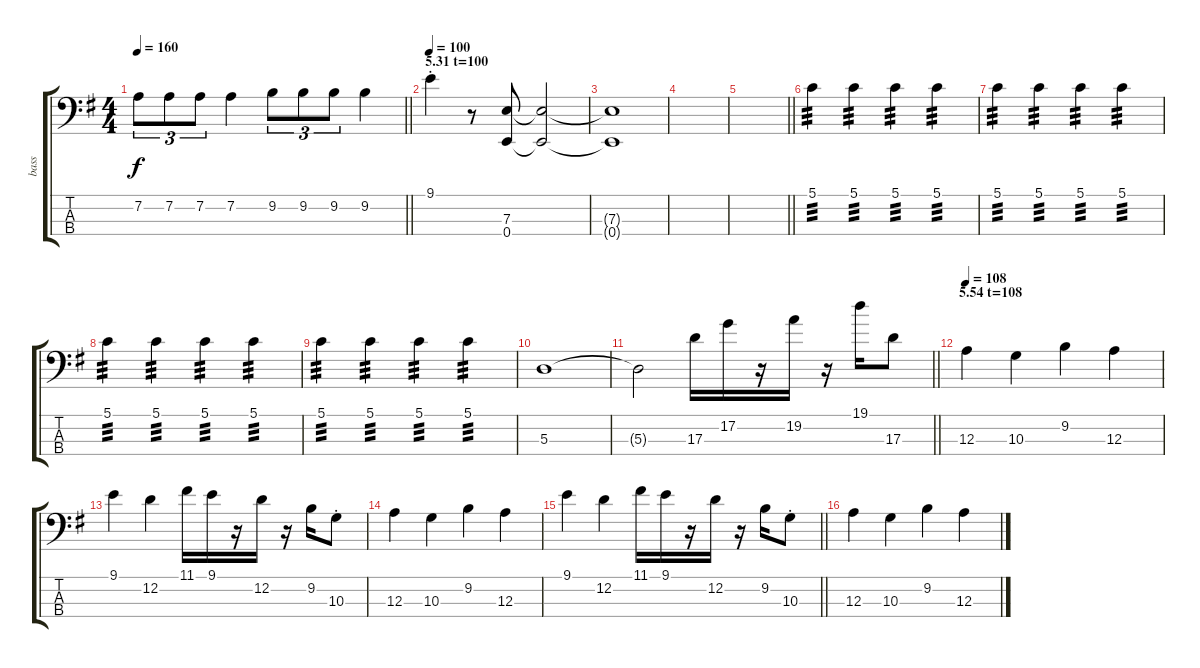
\track ("bass" "bass") {instrument electricbassfinger}
\staff {score tabs}
\tuning (G2 D2 A1 E1) {hide}
\ts (4 4)
\tempo 160
\clef f4
\barLineRight lightlight
\ks g
7.2.8{tu (3 2) dy f} 7.2.8{tu (3 2)} 7.2.8{tu (3 2)} 7.2.4 9.2.8{tu (3 2)} 9.2.8{tu (3 2)} 9.2.8{tu (3 2)} 9.2.4 |
\section ("" "5.31 t=100")
\tempo 100
9.1{st}.4 r.8 (7.3 0.4).8 (7.3{t} 0.4{t}).2 |
(7.3{t} 0.4{t}).1 |
|
\barLineRight lightlight
|
5.1.4{tp 3} 5.1.4{tp 3} 5.1.4{tp 3} 5.1.4{tp 3} |
5.1.4{tp 3} 5.1.4{tp 3} 5.1.4{tp 3} 5.1.4{tp 3} |
5.1.4{tp 3} 5.1.4{tp 3} 5.1.4{tp 3} 5.1.4{tp 3} |
5.1.4{tp 3} 5.1.4{tp 3} 5.1.4{tp 3} 5.1.4{tp 3} |
5.3.1 |
\barLineRight lightlight
5.3{t}.2 17.3.16 17.2.16 r.16 19.2.16 r.16 19.1.16 17.3.8 |
\section ("" "5.54 t=108")
\tempo 108
12.3.4 10.3.4 9.2.4 12.3.4 |
9.1.4 12.2.4 11.1.16 9.1.16 r.16 12.2.16 r.16 9.2.16 10.3{st}.8 |
12.3.4 10.3.4 9.2.4 12.3.4 |
\barLineRight lightlight
9.1.4 12.2.4 11.1.16 9.1.16 r.16 12.2.16 r.16 9.2.16 10.3{st}.8 |
12.3.4 10.3.4 9.2.4 12.3.4
